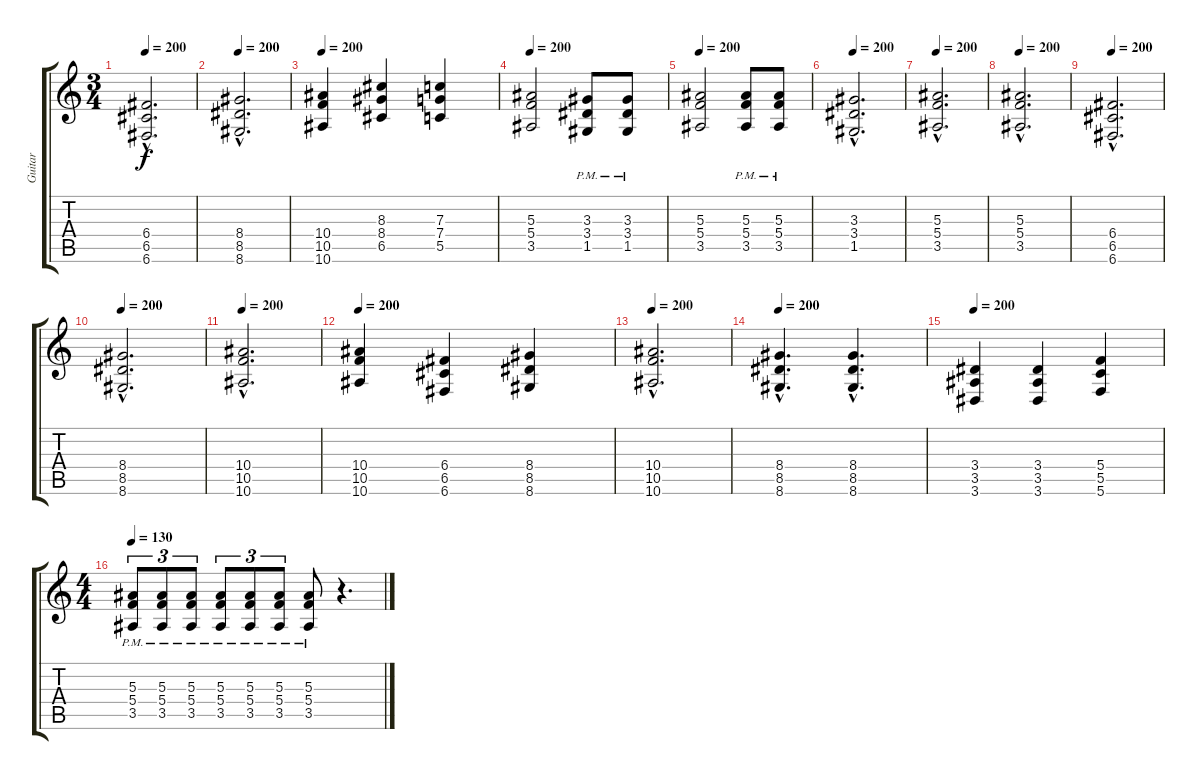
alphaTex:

\track ("Guitar" "Guitar") {instrument distortionguitar}
\staff {score tabs}
\tuning (D4 A3 F3 C3 G2 C2) {hide}
\ts (3 4)
\tempo 200
\clef g2
\ks c
(6.4{hac} 6.5{hac} 6.6{hac}).2{d dy f} |
\tempo 200
(8.4{hac} 8.5{hac} 8.6{hac}).2{d} |
\tempo 200
(10.4 10.5 10.6).4 (8.3 8.4 6.5).4 (7.3 7.4 5.5).4 |
\tempo 200
(5.3 5.4 3.5).2{volume 15 balance 8 instrument distortionguitar} (3.3{pm} 3.4{pm} 1.5{pm}).8 (3.3{pm} 3.4{pm} 1.5{pm}).8 |
\tempo 200
(5.3 5.4 3.5).2 (5.3{pm} 5.4{pm} 3.5{pm}).8 (5.3{pm} 5.4{pm} 3.5{pm}).8 |
\tempo 200
(3.3{hac} 3.4{hac} 1.5{hac}).2{d} |
\tempo 200
(5.3{hac} 5.4{hac} 3.5{hac}).2{d} |
\tempo 200
(5.3{hac} 5.4{hac} 3.5{hac}).2{d} |
\tempo 200
(6.4{hac} 6.5{hac} 6.6{hac}).2{d} |
\tempo 200
(8.4{hac} 8.5{hac} 8.6{hac}).2{d} |
\tempo 200
(10.4{hac} 10.5{hac} 10.6{hac}).2{d} |
\tempo 200
(10.4 10.5 10.6).4 (6.4 6.5 6.6).4 (8.4 8.5 8.6).4 |
\tempo 200
(10.4{hac} 10.5{hac} 10.6{hac}).2{d} |
\tempo 200
(8.4{hac} 8.5{hac} 8.6{hac}).4{d} (8.4{hac} 8.5{hac} 8.6{hac}).4{d} |
\tempo 200
(3.4 3.5 3.6).4 (3.4 3.5 3.6).4 (5.4 5.5 5.6).4 |
\ts (4 4)
\tempo 130
(5.3{pm} 5.4{pm} 3.5{pm}).8{tu (3 2) volume 15} (5.3{pm} 5.4{pm} 3.5{pm}).8{tu (3 2)} (5.3{pm} 5.4{pm} 3.5{pm}).8{tu (3 2)} (5.3{pm} 5.4{pm} 3.5{pm}).8{tu (3 2)} (5.3{pm} 5.4{pm} 3.5{pm}).8{tu (3 2)} (5.3{pm} 5.4{pm} 3.5{pm}).8{tu (3 2)} (5.3 5.4{pm} 3.5).8 r.4{d}
